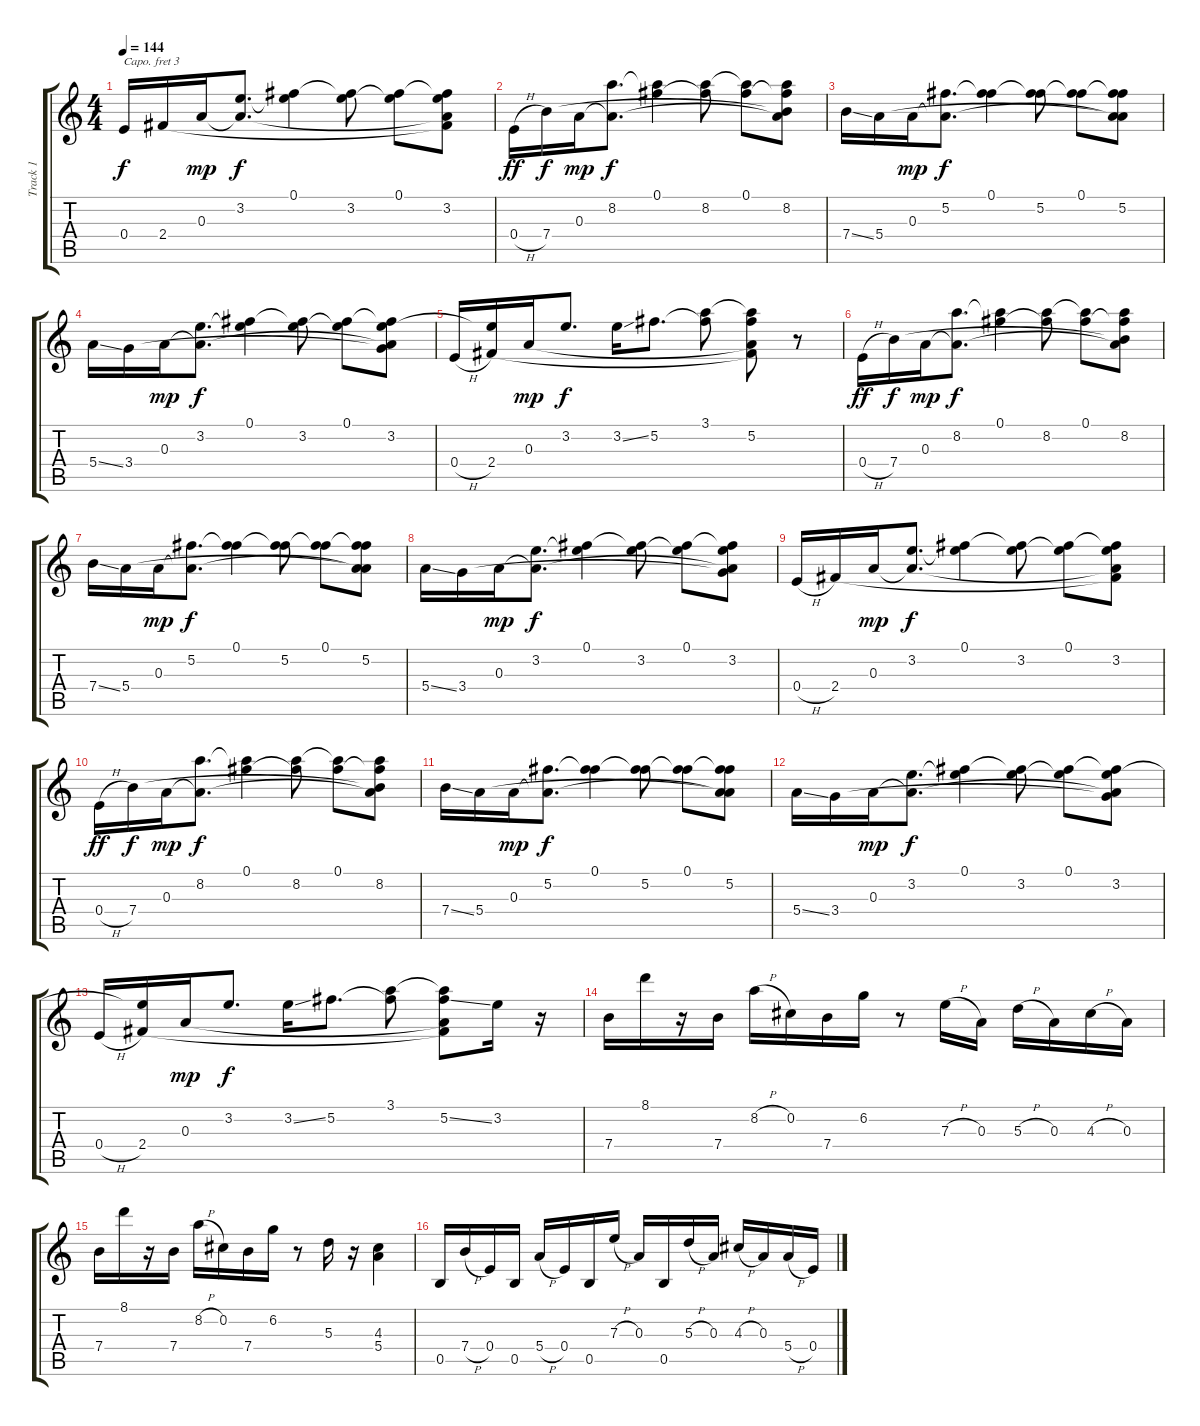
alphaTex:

\track ("Track 1" "Track 1") {instrument acousticguitarsteel}
\staff {score tabs}
\capo 3
\tuning (Eb4 Bb3 Gb3 Db3 Ab2 Eb2) {hide}
\ts (4 4)
\tempo 144
\clef g2
\ks c
0.4.16{dy f} 2.4.16 0.3.16{dy mp} (3.2 0.3{t}).8{d dy f} (0.1 3.2{t}).4 (0.1{t} 3.2).8 (0.1 3.2{t}).8 (0.1{t} 3.2 0.3{t} 2.4{t}).8 |
0.4{h}.16{dy ff} 7.4.16{dy f} 0.3.16{dy mp} (8.2 0.3{t}).8{d dy f} (0.1 8.2{t}).4 (0.1{t} 8.2).8 (0.1 8.2{t}).8 (0.1{t} 8.2 0.3{t} 7.4{t}).8 |
7.4{ss}.16 5.4.16 0.3.16{dy mp} (5.2 0.3{t}).8{d dy f} (0.1 5.2{t}).4 (0.1{t} 5.2).8 (0.1 5.2{t}).8 (0.1{t} 5.2 0.3{t} 5.4{t}).8 |
5.4{ss}.16 3.4.16 0.3.16{dy mp} (3.2 0.3{t}).8{d dy f} (0.1 3.2{t}).4 (0.1{t} 3.2).8 (0.1 3.2{t}).8 (0.1{t} 3.2 0.3{t} 3.4{t}).8 |
0.4{h}.16 (3.2{t} 2.4).16 0.3.16{dy mp} 3.2.8{d dy f} 3.2{ss}.16 5.2.8{d} (3.1 5.2{t}).8 (3.1{t} 5.2 0.3{t} 2.4{t}).8 r.8 |
0.4{h}.16{dy ff} 7.4.16{dy f} 0.3.16{dy mp} (8.2 0.3{t}).8{d dy f} (0.1 8.2{t}).4 (0.1{t} 8.2).8 (0.1 8.2{t}).8 (0.1{t} 8.2 0.3{t} 7.4{t}).8 |
7.4{ss}.16 5.4.16 0.3.16{dy mp} (5.2 0.3{t}).8{d dy f} (0.1 5.2{t}).4 (0.1{t} 5.2).8 (0.1 5.2{t}).8 (0.1{t} 5.2 0.3{t} 5.4{t}).8 |
5.4{ss}.16 3.4.16 0.3.16{dy mp} (3.2 0.3{t}).8{d dy f} (0.1 3.2{t}).4 (0.1{t} 3.2).8 (0.1 3.2{t}).8 (0.1{t} 3.2 0.3{t} 3.4{t}).8 |
0.4{h}.16 2.4.16 0.3.16{dy mp} (3.2 0.3{t}).8{d dy f} (0.1 3.2{t}).4 (0.1{t} 3.2).8 (0.1 3.2{t}).8 (0.1{t} 3.2 0.3{t} 2.4{t}).8 |
0.4{h}.16{dy ff} 7.4.16{dy f} 0.3.16{dy mp} (8.2 0.3{t}).8{d dy f} (0.1 8.2{t}).4 (0.1{t} 8.2).8 (0.1 8.2{t}).8 (0.1{t} 8.2 0.3{t} 7.4{t}).8 |
7.4{ss}.16 5.4.16 0.3.16{dy mp} (5.2 0.3{t}).8{d dy f} (0.1 5.2{t}).4 (0.1{t} 5.2).8 (0.1 5.2{t}).8 (0.1{t} 5.2 0.3{t} 5.4{t}).8 |
5.4{ss}.16 3.4.16 0.3.16{dy mp} (3.2 0.3{t}).8{d dy f} (0.1 3.2{t}).4 (0.1{t} 3.2).8 (0.1 3.2{t}).8 (0.1{t} 3.2 0.3{t} 3.4{t}).8 |
0.4{h}.16 (3.2{t} 2.4).16 0.3.16{dy mp} 3.2.8{d dy f} 3.2{ss}.16 5.2.8{d} (3.1 5.2{t}).8 (3.1{t} 5.2{ss} 0.3{t} 2.4{t}).8 3.2.16 r.16 |
7.4.16 8.1.16 r.16 7.4.16 8.2{h}.16 0.2.16 7.4.16 6.2.16 r.8 7.3{h}.16 0.3.16 5.3{h}.16 0.3.16 4.3{h}.16 0.3.16 |
7.4.16 8.1.16 r.16 7.4.16 8.2{h}.16 0.2.16 7.4.16 6.2.16 r.8 5.3.16 r.16 (4.3 5.4).4 |
0.5.16 7.4{h}.16 0.4.16 0.5.16 5.4{h}.16 0.4.16 0.5.16 7.3{h}.16 0.3.16 0.5.16 5.3{h}.16 0.3.16 4.3{h}.16 0.3.16 5.4{h}.16 0.4.16
